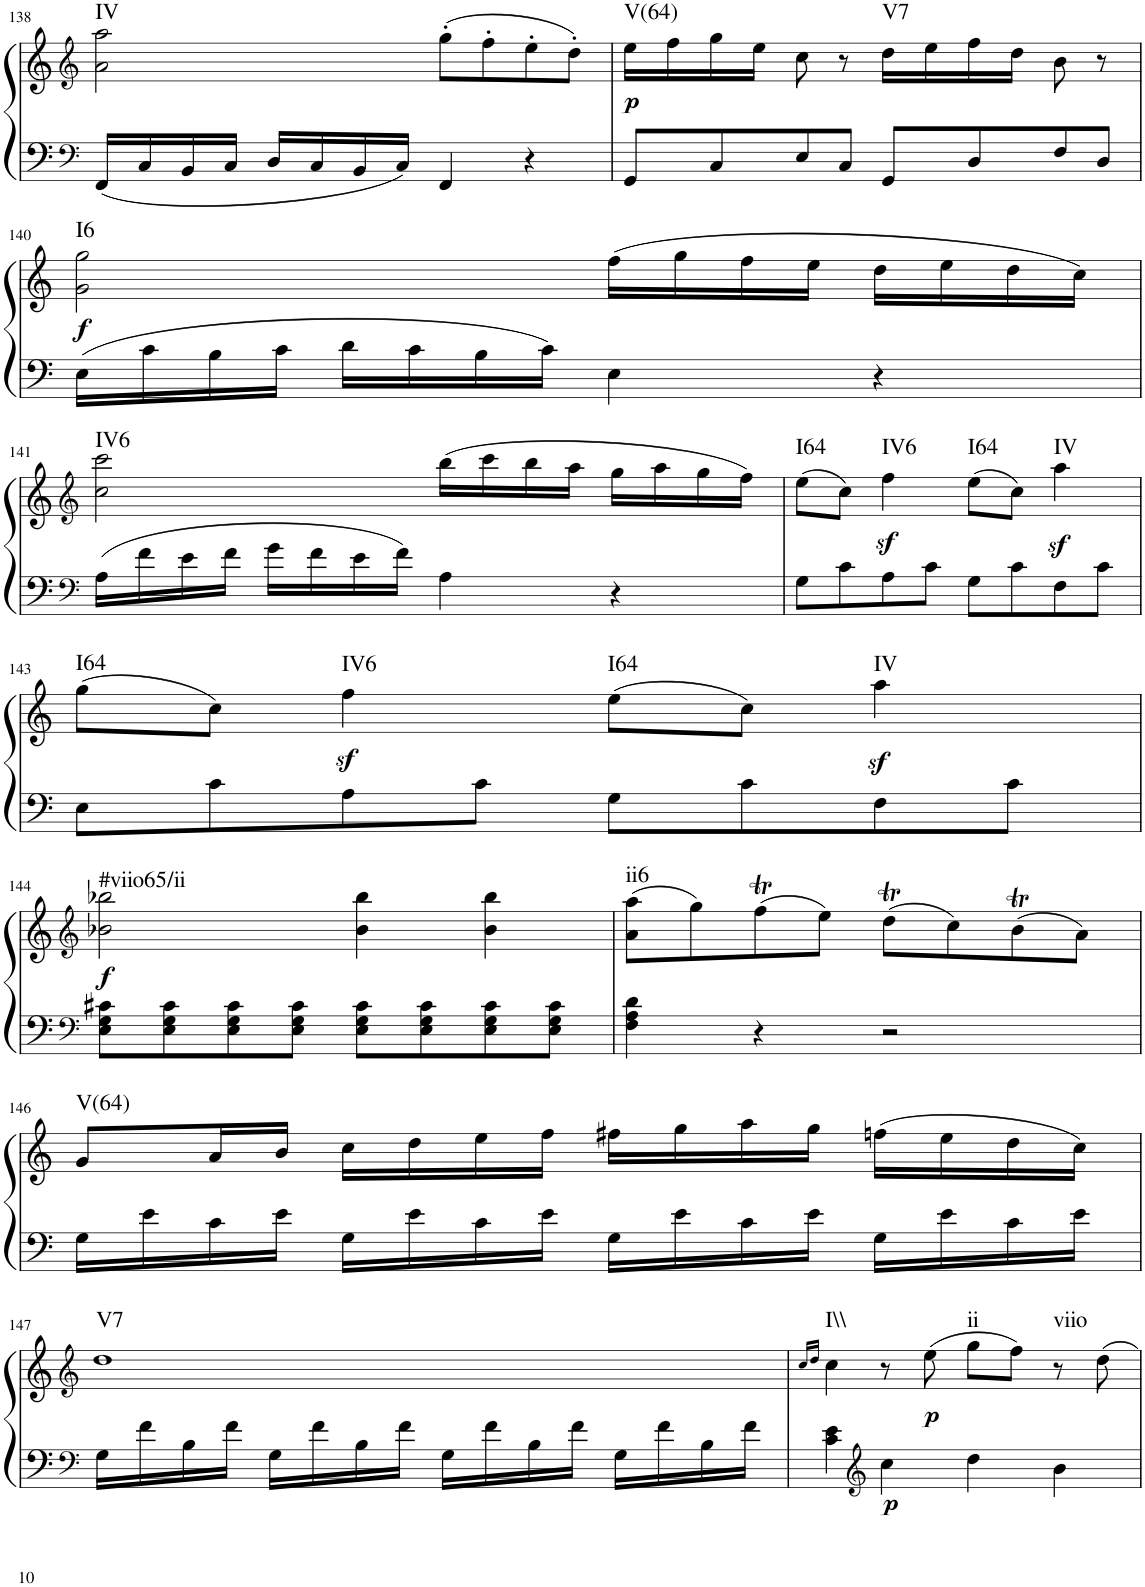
**kern	**kern	**dynam	**harte
*part1	*part1	*part1	*part1
*staff2	*staff1	*staff1/2	*
*I"Klavier linke Hand	*	*	*
!!LO:PB:g=z
*clefF4	*clefG2	*	*
*k[]	*k[]	*	*
*M4/4	*M4/4	*	*
=138	=138	=138	=138
!	!	!	!LO:H:kt=IV
16FF/LL	2a\ 2aa\	.	N
16C/	.	.	.
16BB/	.	.	.
16C/JJ	.	.	.
16D/LL	.	.	.
16C/	.	.	.
16BB/	.	.	.
16C/JJ	.	.	.
4FF/	(8gg'\L	.	.
.	8ff'\	.	.
4r	8ee'\	.	.
.	8dd'\J)	.	.
=139	=139	=139	=139
!	!	!LO:DY:b	!LO:H:kt=V(64)
8GG/L	16ee\LL	p	N
.	16ff\	.	.
8C/	16gg\	.	.
.	16ee\JJ	.	.
8E/	8cc\	.	.
8C/J	8r	.	.
!	!	!	!LO:H:kt=V7
8GG/L	16dd\LL	.	N
.	16ee\	.	.
8D/	16ff\	.	.
.	16dd\JJ	.	.
8F/	8b\	.	.
8D/J	8r	.	.
!!LO:LB:g=z
=140	=140	=140	=140
!	!	!LO:DY:b	!LO:H:kt=I6
16E\LL	2g\ 2gg\	f	N
16c\	.	.	.
16B\	.	.	.
16c\JJ	.	.	.
16d\LL	.	.	.
16c\	.	.	.
16B\	.	.	.
16c\JJ	.	.	.
4E\	(16ff\LL	.	.
.	16gg\	.	.
.	16ff\	.	.
.	16ee\JJ	.	.
4r	16dd\LL	.	.
.	16ee\	.	.
.	16dd\	.	.
.	16cc\JJ)	.	.
!!LO:LB:g=z
=141	=141	=141	=141
*clefF4	*clefG2	*	*
!	!	!	!LO:H:kt=IV6
16A\LL	2cc\ 2ccc\	.	N
16f\	.	.	.
16e\	.	.	.
16f\JJ	.	.	.
16g\LL	.	.	.
16f\	.	.	.
16e\	.	.	.
16f\JJ	.	.	.
4A\	(16bb\LL	.	.
.	16ccc\	.	.
.	16bb\	.	.
.	16aa\JJ	.	.
4r	16gg\LL	.	.
.	16aa\	.	.
.	16gg\	.	.
.	16ff\JJ)	.	.
=142	=142	=142	=142
!	!	!	!LO:H:kt=I64
8G\L	(8ee\L	.	N
8c\	8cc\J)	.	.
!	!	!LO:DY:b	!LO:H:kt=IV6
8A\	4ff\	sf	N
8c\J	.	.	.
!	!	!	!LO:H:kt=I64
8G\L	(8ee\L	.	N
8c\	8cc\J)	.	.
!	!	!LO:DY:b	!LO:H:kt=IV
8F\	4aa\	sf	N
8c\J	.	.	.
!!LO:LB:g=z
=143	=143	=143	=143
!	!	!	!LO:H:kt=I64
8E\L	(8gg\L	.	N
8c\	8cc\J)	.	.
!	!	!LO:DY:b	!LO:H:kt=IV6
8A\	4ff\	sf	N
8c\J	.	.	.
!	!	!	!LO:H:kt=I64
8G\L	(8ee\L	.	N
8c\	8cc\J)	.	.
!	!	!LO:DY:b	!LO:H:kt=IV
8F\	4aa\	sf	N
8c\J	.	.	.
!!LO:LB:g=z
=144	=144	=144	=144
*clefF4	*clefG2	*	*
!	!	!LO:DY:b	!LO:H:kt=#viio65/ii
8E\ 8G\ 8c#X\L	2b-X\ 2bb-X\	f	N
8E\ 8G\ 8c#\	.	.	.
8E\ 8G\ 8c#\	.	.	.
8E\ 8G\ 8c#\J	.	.	.
8E\ 8G\ 8c#\L	4b-\ 4bb-\	.	.
8E\ 8G\ 8c#\	.	.	.
8E\ 8G\ 8c#\	4b-\ 4bb-\	.	.
8E\ 8G\ 8c#\J	.	.	.
=145	=145	=145	=145
!	!	!	!LO:H:kt=ii6
4F\ 4A\ 4d\	(8a\ 8aa\L	.	N
.	8gg\)	.	.
4r	(8ffT\	.	.
.	8ee\J)	.	.
2r	(8ddT\L	.	.
.	8cc\)	.	.
.	(8bt\	.	.
.	8a\J)	.	.
!!LO:LB:g=z
=146	=146	=146	=146
!	!	!	!LO:H:kt=V(64)
16G\LL	8g/L	.	N
16e\	.	.	.
16c\	16a/L	.	.
16e\JJ	16b/JJ	.	.
16G\LL	16cc\LL	.	.
16e\	16dd\	.	.
16c\	16ee\	.	.
16e\JJ	16ff\JJ	.	.
16G\LL	16ff#X\LL	.	.
16e\	16gg\	.	.
16c\	16aa\	.	.
16e\JJ	16gg\JJ	.	.
16G\LL	(16ffn\LL	.	.
16e\	16ee\	.	.
16c\	16dd\	.	.
16e\JJ	16cc\JJ)	.	.
!!LO:LB:g=z
=147	=147	=147	=147
*clefF4	*clefG2	*	*
!	!	!	!LO:H:kt=V7
16G\LL	1dd	.	N
16f\	.	.	.
16B\	.	.	.
16f\JJ	.	.	.
16G\LL	.	.	.
16f\	.	.	.
16B\	.	.	.
16f\JJ	.	.	.
16G\LL	.	.	.
16f\	.	.	.
16B\	.	.	.
16f\JJ	.	.	.
16G\LL	.	.	.
16f\	.	.	.
16B\	.	.	.
16f\JJ	.	.	.
=148	=148	=148	=148
.	16qcc/LL	.	.
.	16qdd/JJ	.	.
!	!	!	!LO:H:kt=I\\
4c\ 4e\	4cc\	.	N
*clefG2	*	*	*
!	!	!LO:DY:b=2	!
4cc\	8r	p	.
!	!	!LO:DY:b	!
.	(8ee\	p	.
!	!	!	!LO:H:kt=ii
4dd\	8gg\L	.	N
.	8ff\J)	.	.
!	!	!	!LO:H:kt=viio
4b\	8r	.	N
.	8dd\	.	.
=	=	=	=
*-	*-	*-	*-
